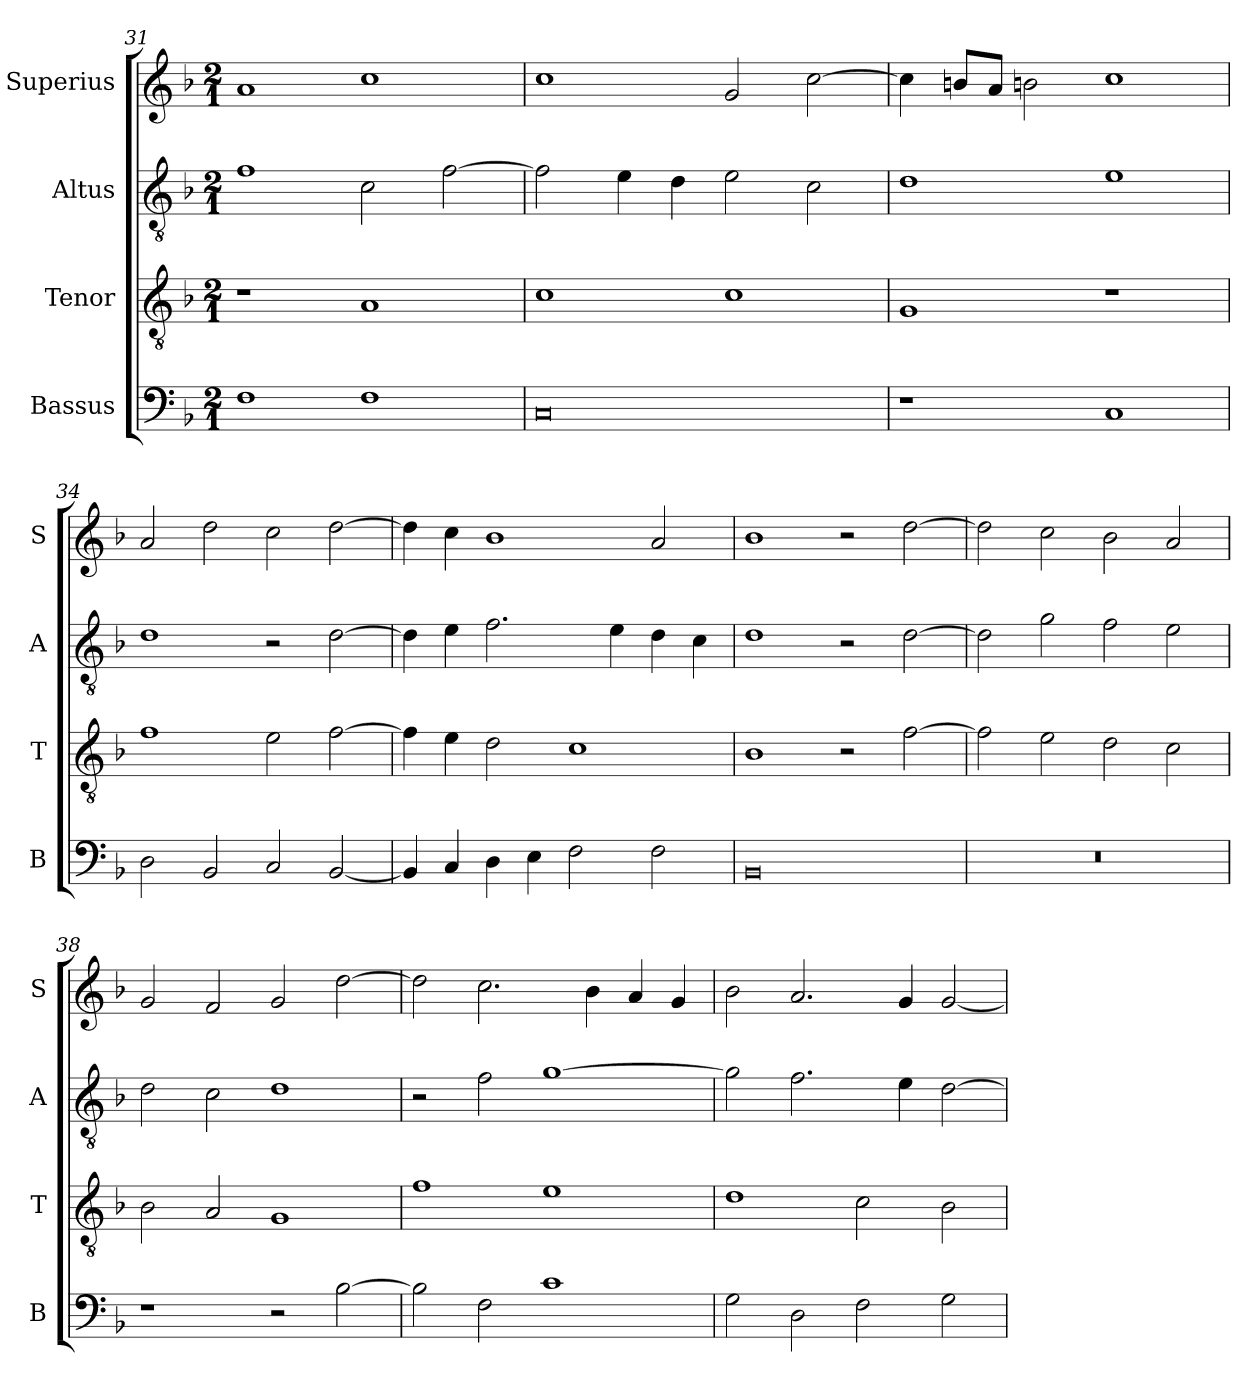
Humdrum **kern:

**kern	**kern	**kern	**kern
*part4	*part3	*part2	*part1
*staff4	*staff3	*staff2	*staff1
*I"Bassus	*I"Tenor	*I"Altus	*I"Superius
*I'B	*I'T	*I'A	*I'S
*clefF4	*clefGv2	*clefGv2	*clefG2
*k[b-]	*k[b-]	*k[b-]	*k[b-]
*F:	*F:	*F:	*F:
*M2/1	*M2/1	*M2/1	*M2/1
=31	=31	=31	=31
1F	1r	1f	1a
1F	1A	2c	1cc
.	.	[2f	.
=32	=32	=32	=32
0C	1c	2f]	1cc
.	.	4e	.
.	.	4d	.
.	1c	2e	2g
.	.	2c	[2cc
=33	=33	=33	=33
1r	1G	1d	4cc]
.	.	.	8bnL
.	.	.	8aJ
.	.	.	2bn
1C	1r	1e	1cc
=34	=34	=34	=34
2D	1f	1d	2a
2BB-	.	.	2dd
2C	2e	2r	2cc
[2BB-	[2f	[2d	[2dd
=35	=35	=35	=35
4BB-]	4f]	4d]	4dd]
4C	4e	4e	4cc
4D	2d	2.f	1b-
4E	.	.	.
2F	1c	.	.
.	.	4e	.
2F	.	4d	2a
.	.	4c	.
=36	=36	=36	=36
0BB-	1B-	1d	1b-
.	2r	2r	2r
.	[2f	[2d	[2dd
=37	=37	=37	=37
0r	2f]	2d]	2dd]
.	2e	2g	2cc
.	2d	2f	2b-
.	2c	2e	2a
=38	=38	=38	=38
1r	2B-	2d	2g
.	2A	2c	2f
2r	1G	1d	2g
[2B-	.	.	[2dd
=39	=39	=39	=39
2B-]	1f	2r	2dd]
2F	.	2f	2.cc
1c	1e	[1g	.
.	.	.	4b-
.	.	.	4a
.	.	.	4g
=40	=40	=40	=40
2G	1d	2g]	2b-
2D	.	2.f	2.a
2F	2c	.	.
.	.	4e	4g
2G	2B-	[2d	[2g
=	=	=	=
*-	*-	*-	*-
